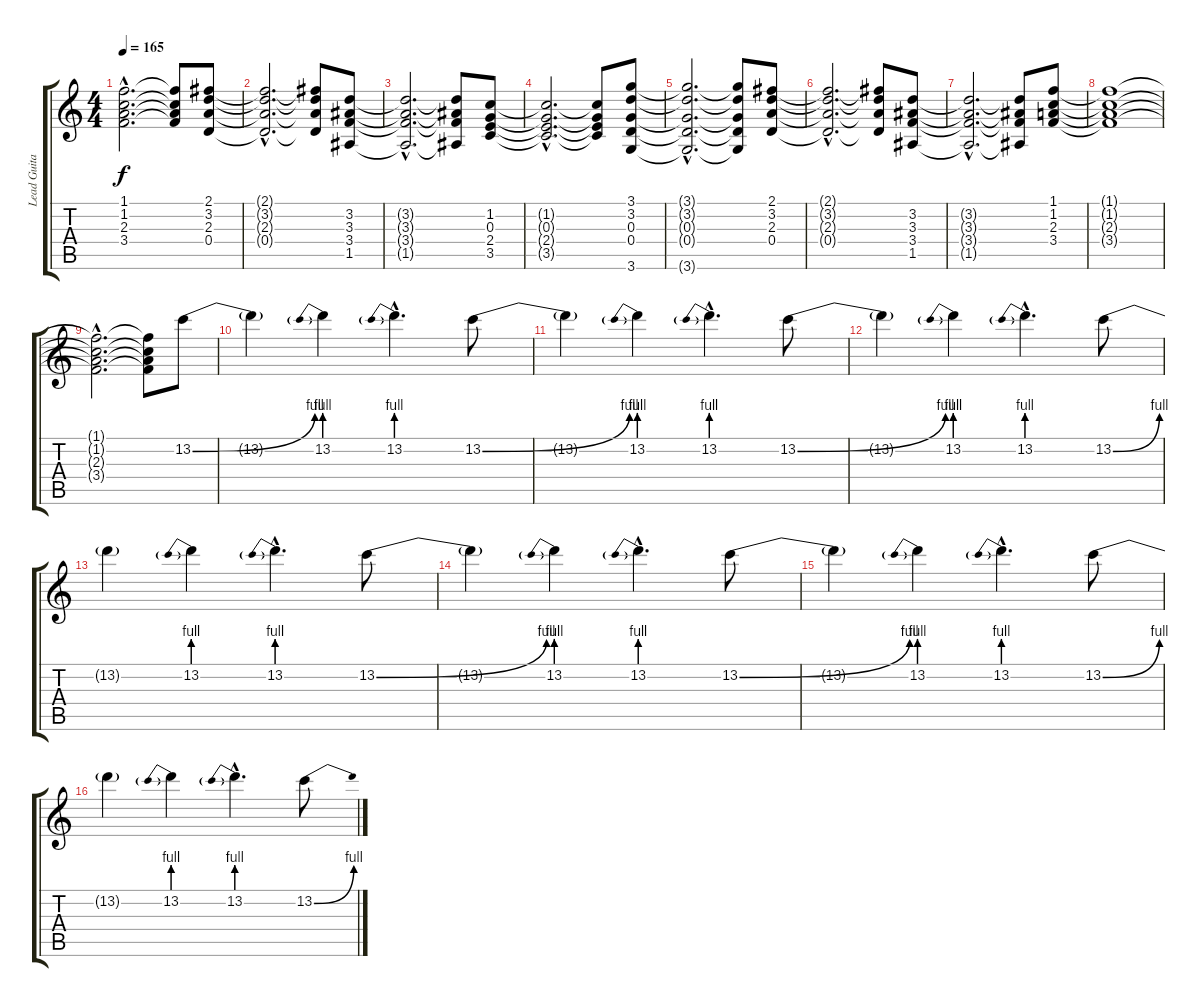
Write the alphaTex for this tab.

\track ("Lead Guitar (Slash)" "Lead Guita") {instrument overdrivenguitar}
\staff {score tabs}
\tuning (E4 B3 G3 D3 A2 E2) {hide}
\ts (4 4)
\tempo 165
\clef g2
\ks c
(1.1{hac t} 1.2{hac t} 2.3{hac t} 3.4{hac t}).2{d dy f} (1.1{t} 1.2{t} 2.3{t} 3.4{t}).8 (2.1 3.2 2.3 0.4).8 |
(2.1{hac t} 3.2{hac t} 2.3{hac t} 0.4{hac t}).2{d} (2.1{t} 3.2{t} 2.3{t} 0.4{t}).8 (3.2 3.3 3.4 1.5).8 |
(3.2{hac t} 3.3{hac t} 3.4{hac t} 1.5{hac t}).2{d} (3.2{t} 3.3{t} 3.4{t} 1.5{t}).8 (1.2 0.3 2.4 3.5).8 |
(1.2{hac t} 0.3{hac t} 2.4{hac t} 3.5{hac t}).2{d} (1.2{t} 0.3{t} 2.4{t} 3.5{t}).8 (3.1 3.2 0.3 0.4 3.6).8 |
(3.1{hac t} 3.2{hac t} 0.3{hac t} 0.4{hac t} 3.6{hac t}).2{d} (3.1{t} 3.2{t} 0.3{t} 0.4{t} 3.6{t}).8 (2.1 3.2 2.3 0.4).8 |
(2.1{hac t} 3.2{hac t} 2.3{hac t} 0.4{hac t}).2{d} (2.1{t} 3.2{t} 2.3{t} 0.4{t}).8 (3.2 3.3 3.4 1.5).8 |
(3.2{hac t} 3.3{hac t} 3.4{hac t} 1.5{hac t}).2{d} (3.2{t} 3.3{t} 3.4{t} 1.5{t}).8 (1.1 1.2 2.3 3.4).8 |
(1.1{t} 1.2{t} 2.3{t} 3.4{t}).1 |
(1.1{hac t} 1.2{hac t} 2.3{hac t} 3.4{hac t}).2{d} (1.1{t} 1.2{t} 2.3{t} 3.4{t}).8 13.2{be (bend 0 0 60 4)}.8 |
13.2{t}.4 13.2{be (prebend 0 4 60 4)}.4 13.2{be (prebend 0 4 60 4) hac}.4{d} 13.2{be (bend 0 0 60 4)}.8 |
13.2{t}.4 13.2{be (prebend 0 4 60 4)}.4 13.2{be (prebend 0 4 60 4) hac}.4{d} 13.2{be (bend 0 0 60 4)}.8 |
13.2{t}.4 13.2{be (prebend 0 4 60 4)}.4 13.2{be (prebend 0 4 60 4) hac}.4{d} 13.2{be (bend 0 0 60 4)}.8 |
13.2{t}.4 13.2{be (prebend 0 4 60 4)}.4 13.2{be (prebend 0 4 60 4) hac}.4{d} 13.2{be (bend 0 0 60 4)}.8 |
13.2{t}.4 13.2{be (prebend 0 4 60 4)}.4 13.2{be (prebend 0 4 60 4) hac}.4{d} 13.2{be (bend 0 0 60 4)}.8 |
13.2{t}.4 13.2{be (prebend 0 4 60 4)}.4 13.2{be (prebend 0 4 60 4) hac}.4{d} 13.2{be (bend 0 0 60 4)}.8 |
13.2{t}.4 13.2{be (prebend 0 4 60 4)}.4 13.2{be (prebend 0 4 60 4) hac}.4{d} 13.2{be (bend 0 0 60 4)}.8
